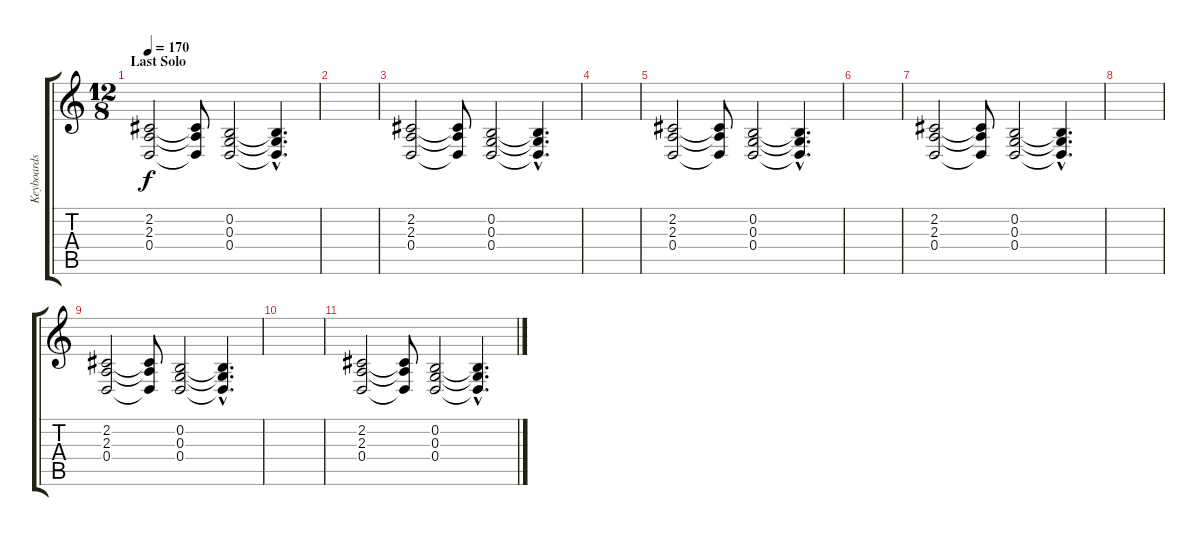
\track ("Keyboards" "Keyboards") {instrument lead2sawtooth}
\staff {score tabs}
\tuning (E4 B3 G3 D3 A2 E2) {hide}
\ts (12 8)
\section ("" "Last Solo")
\tempo 170
\clef g2
\ks c
(2.2 2.3 0.4).2{dy f} (2.2{t} 2.3{t} 0.4{t}).8 (0.2 0.3 0.4).2 (0.2{hac t} 0.3{hac t} 0.4{hac t}).4{d} |
|
(2.2 2.3 0.4).2 (2.2{t} 2.3{t} 0.4{t}).8 (0.2 0.3 0.4).2 (0.2{hac t} 0.3{hac t} 0.4{hac t}).4{d} |
|
(2.2 2.3 0.4).2 (2.2{t} 2.3{t} 0.4{t}).8 (0.2 0.3 0.4).2 (0.2{hac t} 0.3{hac t} 0.4{hac t}).4{d} |
|
(2.2 2.3 0.4).2 (2.2{t} 2.3{t} 0.4{t}).8 (0.2 0.3 0.4).2 (0.2{hac t} 0.3{hac t} 0.4{hac t}).4{d} |
|
(2.2 2.3 0.4).2 (2.2{t} 2.3{t} 0.4{t}).8 (0.2 0.3 0.4).2 (0.2{hac t} 0.3{hac t} 0.4{hac t}).4{d} |
|
(2.2 2.3 0.4).2 (2.2{t} 2.3{t} 0.4{t}).8 (0.2 0.3 0.4).2 (0.2{hac t} 0.3{hac t} 0.4{hac t}).4{d}
